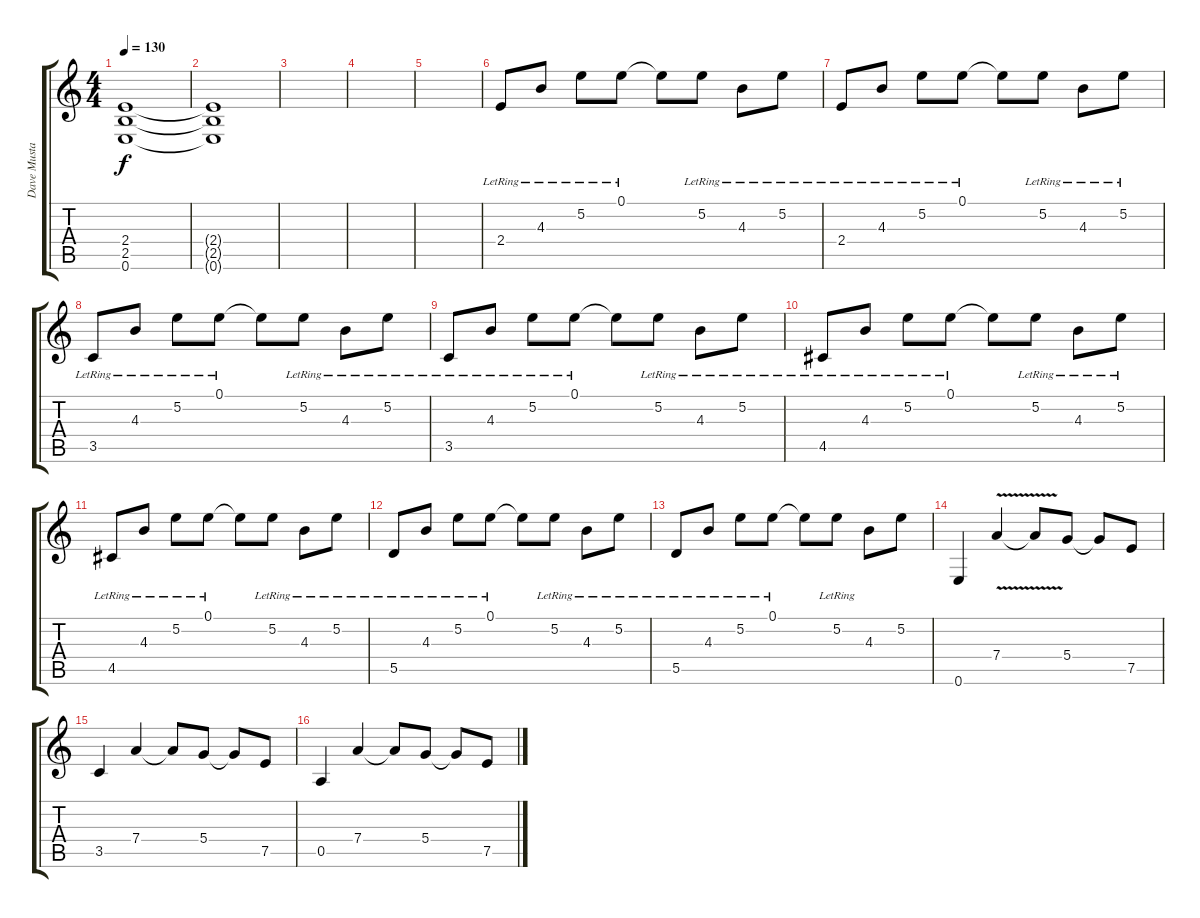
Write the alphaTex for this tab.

\track ("Dave Mustaine Rythm" "Dave Musta") {instrument distortionguitar}
\staff {score tabs}
\tuning (E4 B3 G3 D3 A2 E2) {hide}
\ts (4 4)
\tempo 130
\clef g2
\ks c
(2.4{t} 2.5{t} 0.6{t}).1{dy f} |
(2.4{t} 2.5{t} 0.6{t}).1 |
|
|
|
2.4{lr}.8 4.3{lr}.8 5.2{lr}.8 0.1{lr}.8 0.1{t}.8 5.2{lr}.8 4.3{lr}.8 5.2{lr}.8 |
2.4{lr}.8 4.3{lr}.8 5.2{lr}.8 0.1{lr}.8 0.1{t}.8 5.2{lr}.8 4.3{lr}.8 5.2{lr}.8 |
3.5{lr}.8 4.3{lr}.8 5.2{lr}.8 0.1{lr}.8 0.1{t}.8 5.2{lr}.8 4.3{lr}.8 5.2{lr}.8 |
3.5{lr}.8 4.3{lr}.8 5.2{lr}.8 0.1{lr}.8 0.1{t}.8 5.2{lr}.8 4.3{lr}.8 5.2{lr}.8 |
4.5{lr}.8 4.3{lr}.8 5.2{lr}.8 0.1{lr}.8 0.1{t}.8 5.2{lr}.8 4.3{lr}.8 5.2{lr}.8 |
4.5{lr}.8 4.3{lr}.8 5.2{lr}.8 0.1{lr}.8 0.1{t}.8 5.2{lr}.8 4.3{lr}.8 5.2{lr}.8 |
5.5{lr}.8 4.3{lr}.8 5.2{lr}.8 0.1{lr}.8 0.1{t}.8 5.2{lr}.8 4.3{lr}.8 5.2{lr}.8 |
5.5{lr}.8 4.3{lr}.8 5.2{lr}.8 0.1{lr}.8 0.1{t}.8 5.2{lr}.8 4.3.8 5.2.8 |
0.6.4 7.4{v}.4 7.4{t}.8 5.4.8 5.4{t}.8 7.5.8 |
3.5.4 7.4.4 7.4{t}.8 5.4.8 5.4{t}.8 7.5.8 |
0.5.4 7.4.4 7.4{t}.8 5.4.8 5.4{t}.8 7.5{ss}.8
